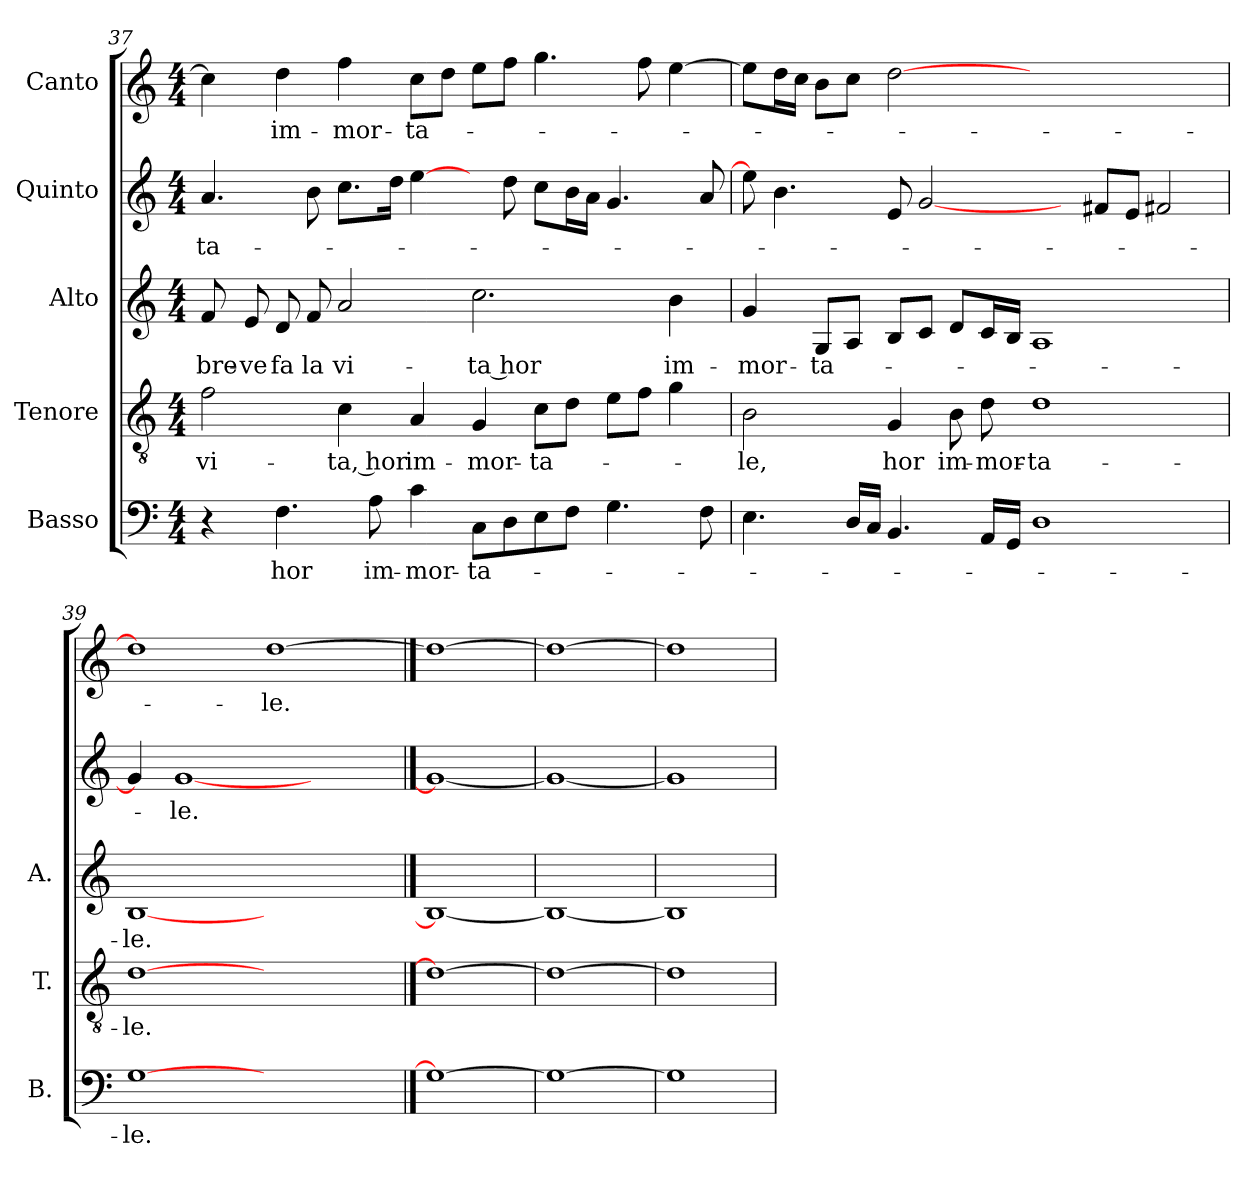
**kern	**text	**kern	**text	**kern	**text	**kern	**text	**kern	**text
*part5	*part5	*part4	*part4	*part3	*part3	*part2	*part2	*part1	*part1
*staff5	*staff5	*staff4	*staff4	*staff3	*staff3	*staff2	*staff2	*staff1	*staff1
*I"Basso	*	*I"Tenore	*	*I"Alto	*	*I"Quinto	*	*I"Canto	*
*I'B.	*	*I'T.	*	*I'A.	*	*	*	*	*
*clefF4	*	*clefGv2	*	*clefG2	*	*clefG2	*	*clefG2	*
*k[]	*	*k[]	*	*k[]	*	*k[]	*	*k[]	*
*C:	*	*C:	*	*C:	*	*C:	*	*C:	*
*M4/4	*	*M4/4	*	*M4/4	*	*M4/4	*	*M4/4	*
=37	=37	=37	=37	=37	=37	=37	=37	=37	=37
4r	.	2f\	vi-	8f/	bre-	4.a/	-ta-	4cc\]	.
.	.	.	.	8e/	-ve	.	.	.	.
4.F\	hor	.	.	8d/	fa	.	.	4dd\	im-
.	.	.	.	8f/	la	8b\	.	.	.
.	.	4c\	-ta, hor	2a/	vi-	8.cc\L	.	4ff\	-mor-
8A\	im-	.	.	.	.	.	.	.	.
.	.	.	.	.	.	16dd\Jk	.	.	.
4c\	-mor-	4A/	im-	.	.	[4ee\	.	8cc\L	-ta-
.	.	.	.	.	.	.	.	8dd\J	.
8C\L	-ta-	4G/	-mor-	2.cc\	-ta hor	8ryy	.	8ee\L	.
8D\	.	.	.	.	.	8dd\	.	8ff\J	.
8E\	.	8c\L	-ta-	.	.	8cc\L	.	4.gg\	.
8F\J	.	8d\J	.	.	.	16b\L	.	.	.
.	.	.	.	.	.	16a\JJ	.	.	.
4.G\	.	8e\L	.	.	.	4.g/	.	.	.
.	.	8f\J	.	.	.	.	.	8ff\	.
.	.	4g\	.	4b\	im-	.	.	[4ee\	.
8F\	.	.	.	.	.	8a/	.	.	.
=38	=38	=38	=38	=38	=38	=38	=38	=38	=38
4.E\	.	2B\	-le,	4g/	-mor-	8ee\]	.	8ee\L]	.
.	.	.	.	.	.	4.b\	.	16dd\L	.
.	.	.	.	.	.	.	.	16cc\JJ	.
.	.	.	.	8G/L	-ta-	.	.	8b\L	.
16D/LL	.	.	.	8A/J	.	.	.	8cc\J	.
16C/JJ	.	.	.	.	.	.	.	.	.
4.BB/	.	4G/	hor	8B/L	.	8e/	.	[2dd\	.
.	.	.	.	8c/J	.	[2g/	.	.	.
.	.	8B\	im-	8d/L	.	.	.	.	.
16AA/LL	.	8d\	-mor-	16c/L	.	.	.	.	.
16GG/JJ	.	.	.	16B/JJ	.	.	.	.	.
1D\	.	1d\	-ta-	1A/	.	.	.	1ryy	.
.	.	.	.	.	.	8ryy	.	.	.
.	.	.	.	.	.	8f#X/L	.	.	.
.	.	.	.	.	.	8e/J	.	.	.
.	.	.	.	.	.	2f#X/	.	.	.
=39	=39	=39	=39	=39	=39	=39	=39	=39	=39
[1G\	-le.	[1d\	-le.	[1B/	-le.	4g/]	.	1dd\]	.
.	.	.	.	.	.	[1g/	-le.	.	.
1ryy	.	1ryy	.	1ryy	.	.	.	[1dd\	-le.
.	.	.	.	.	.	2.ryy	.	.	.
==40	==40	==40	==40	==40	==40	==40	==40	==40	==40
1G\_	.	1d\_	.	1B/_	.	1g/_	.	1dd\_	.
=41	=41	=41	=41	=41	=41	=41	=41	=41	=41
1G\_	.	1d\_	.	1B/_	.	1g/_	.	1dd\_	.
=42	=42	=42	=42	=42	=42	=42	=42	=42	=42
1G\]	.	1d\]	.	1B/]	.	1g/]	.	1dd\]	.
=	=	=	=	=	=	=	=	=	=
*-	*-	*-	*-	*-	*-	*-	*-	*-	*-
